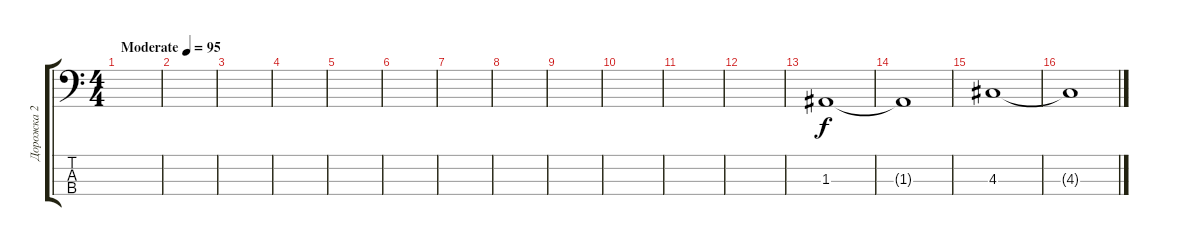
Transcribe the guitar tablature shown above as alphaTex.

\track ("Дорожка 2" "Дорожка 2") {instrument electricbassfinger}
\staff {score tabs}
\tuning (G2 D2 A1 Eb1) {hide}
\ts (4 4)
\tempo (95 "Moderate")
\clef f4
\ks c
|
|
|
|
|
|
|
|
|
|
|
|
1.3.1 |
1.3{t}.1 |
4.3.1 |
4.3{t}.1
